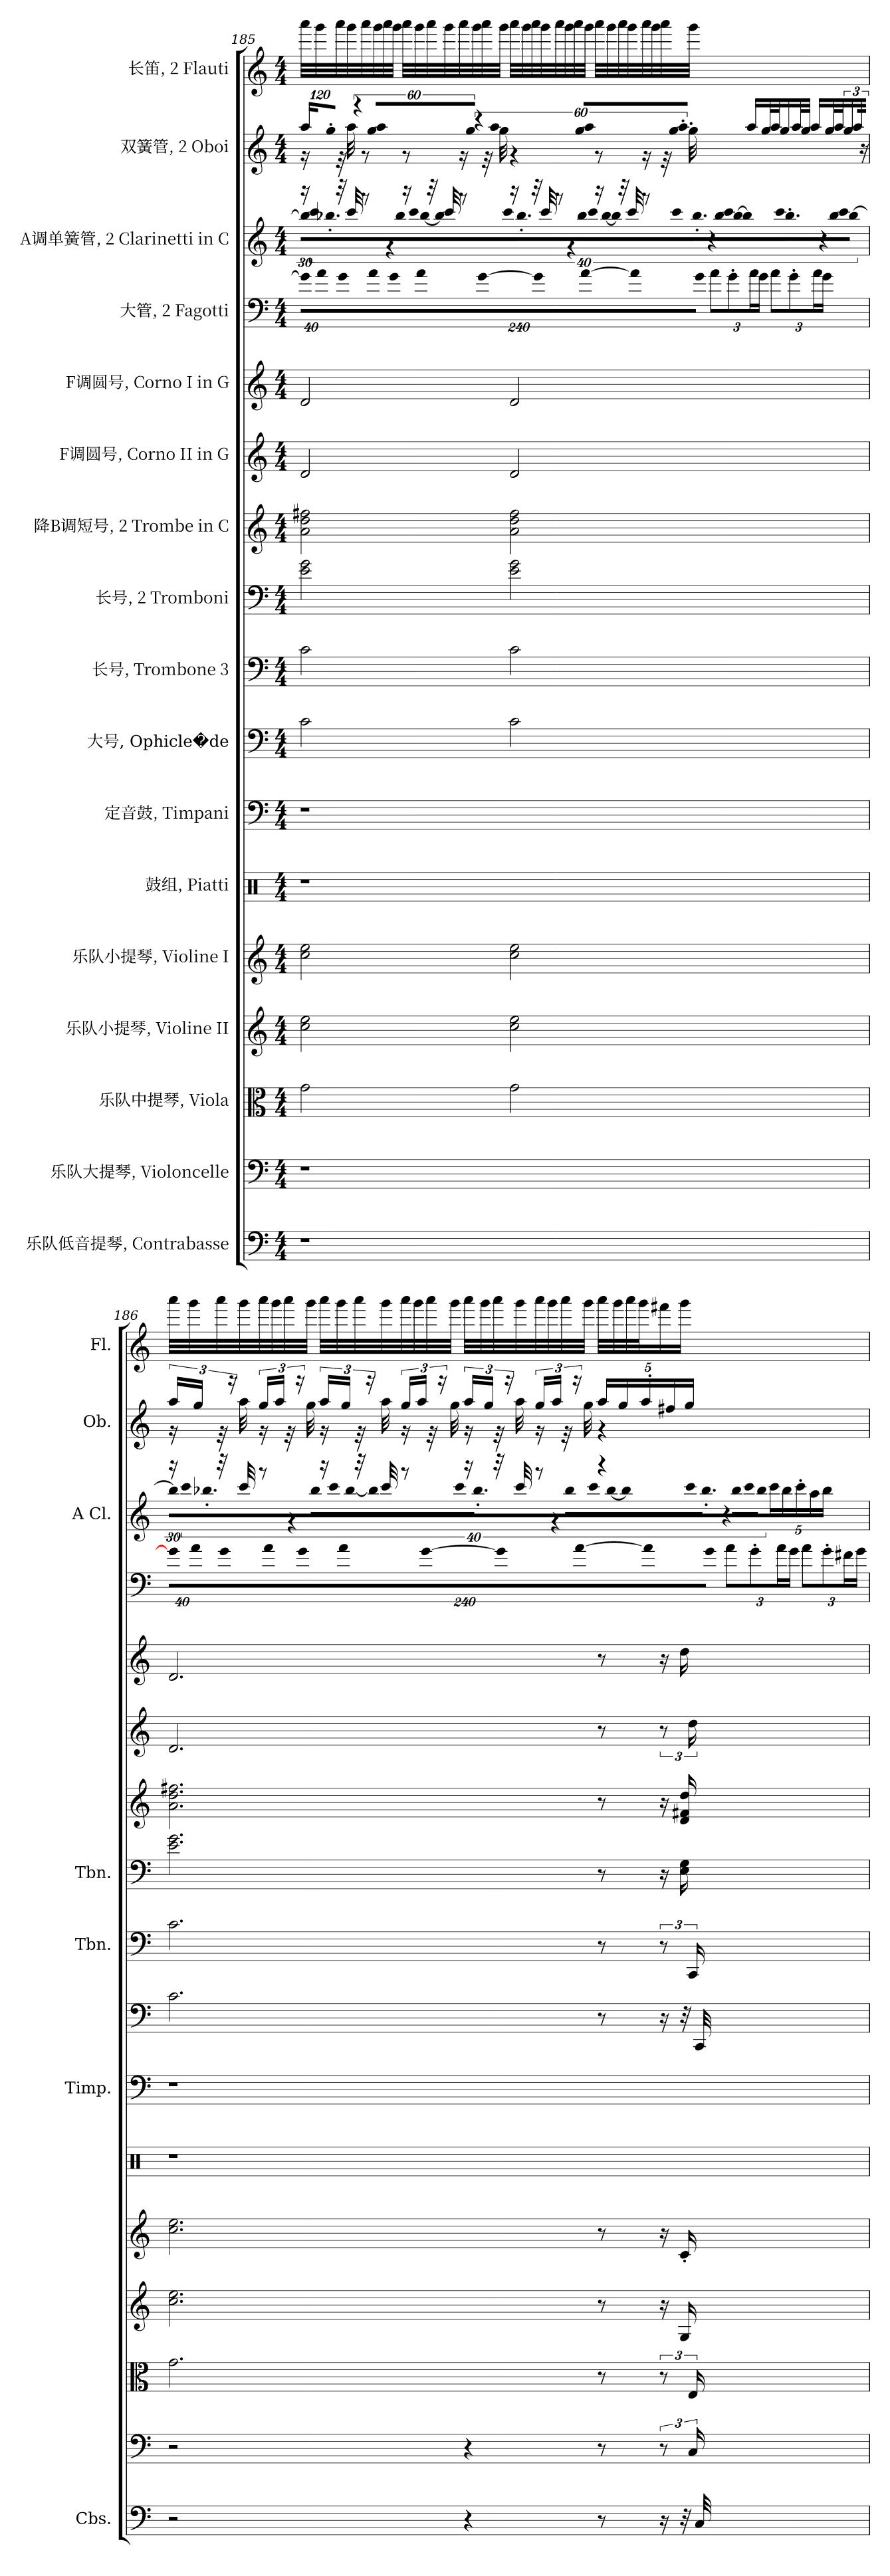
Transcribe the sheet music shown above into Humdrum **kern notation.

**kern	**kern	**kern	**kern	**kern	**kern	**kern	**kern	**kern	**kern	**kern	**kern	**kern	**kern	**kern	**kern	**kern
*part17	*part16	*part15	*part14	*part13	*part12	*part11	*part10	*part9	*part8	*part7	*part6	*part5	*part4	*part3	*part2	*part1
*staff17	*staff16	*staff15	*staff14	*staff13	*staff12	*staff11	*staff10	*staff9	*staff8	*staff7	*staff6	*staff5	*staff4	*staff3	*staff2	*staff1
*I"乐队低音提琴, Contrabasse	*I"乐队大提琴, Violoncelle	*I"乐队中提琴, Viola	*I"乐队小提琴, Violine II	*I"乐队小提琴, Violine I	*I"鼓组, Piatti	*I"定音鼓, Timpani	*I"大号, Ophicle�de	*I"长号, Trombone 3	*I"长号, 2 Tromboni	*I"降B调短号, 2 Trombe in C	*I"F调圆号, Corno II in G	*I"F调圆号, Corno I in G	*I"大管, 2 Fagotti	*I"A调单簧管, 2 Clarinetti in C	*I"双簧管, 2 Oboi	*I"长笛, 2 Flauti
*I'Cbs.	*	*	*	*	*	*I'Timp.	*	*I'Tbn.	*I'Tbn.	*	*	*	*	*I'A Cl.	*I'Ob.	*I'Fl.
!!LO:PB:g=z
*clefF4	*clefF4	*clefC3	*clefG2	*clefG2	*clefX	*clefF4	*clefF4	*clefF4	*clefF4	*clefG2	*clefG2	*clefG2	*clefF4	*clefG2	*clefG2	*clefG2
*ITrd7c12	*	*	*	*	*	*	*	*	*	*ITrd1c2	*ITrd4c7	*ITrd4c7	*	*ITrd2c3	*	*
*k[]	*k[]	*k[]	*k[]	*k[]	*k[]	*k[]	*k[]	*k[]	*k[]	*k[b-e-]	*k[b-]	*k[b-]	*k[]	*k[f#c#g#]	*k[]	*k[]
*M4/4	*M4/4	*M4/4	*M4/4	*M4/4	*M4/4	*M4/4	*M4/4	*M4/4	*M4/4	*M4/4	*M4/4	*M4/4	*M4/4	*M4/4	*M4/4	*M4/4
*MM141	*MM141	*MM141	*MM141	*MM141	*MM141	*MM141	*MM141	*MM141	*MM141	*MM141	*MM141	*MM141	*MM141	*MM141	*MM141	*MM141
*	*	*	*	*	*	*	*	*	*	*	*	*	*Xbrackettup	*	*	*
=185	=185	=185	=185	=185	=185	=185	=185	=185	=185	=185	=185	=185	=185	=185	=185	=185
*	*	*	*	*	*	*	*	*	*	*	*	*	*	*^	*	*
!	!	!	!	!	!	!	!	!	!	!	!	!	!LO:N:vis=32	!	!LO:N:vis=256%9	!LO:N:vis=16	!
*	*	*	*	*	*	*	*	*	*	*	*	*	*	*	*	*^	*
1r	1r	2g\	2cc\ 2ee\	2cc\ 2ee\	1r	1r	2c\	2c\	2e\ 2g\	2g\ 2cc\ 2een\	2G/	2G/	640%23g\LLL]	16r	960%17gg\KLLL]	1920%107aa/LL	16r	32aaa\LLL
!	!	!	!	!	!	!	!	!	!	!	!	!	!	!	!LO:N:vis=32	!	!	!
.	.	.	.	.	.	.	.	.	.	.	.	.	.	.	640%23aa\	.	.	.
.	.	.	.	.	.	.	.	.	.	.	.	.	.	.	.	.	.	32ggg\
!	!	!	!	!	!	!	!	!	!	!	!	!	!LO:N:vis=32	!	!	!	!	!
.	.	.	.	.	.	.	.	.	.	.	.	.	640%23a\J	.	.	.	.	.
!	!	!	!	!	!	!	!	!	!	!	!	!	!	!	!LO:N:vis=32.	!	!	!
.	.	.	.	.	.	.	.	.	.	.	.	.	.	.	1920%103ggn'\JJJ	.	.	.
!	!	!	!	!	!	!	!	!	!	!	!	!	!	!	!	!LO:N:vis=16	!	!
.	.	.	.	.	.	.	.	.	.	.	.	.	.	.	.	1920%107gg'/JJ	.	.
.	.	.	.	.	.	.	.	.	.	.	.	.	.	32r	.	.	32r	32aaa\
!	!	!	!	!	!	!	!	!	!	!	!	!	!LO:N:vis=16	!	!	!	!	!
.	.	.	.	.	.	.	.	.	.	.	.	.	1920%137g\	.	.	.	.	.
.	.	.	.	.	.	.	.	.	.	.	.	.	.	32aa/	.	.	32aa\	32ggg\
!	!	!	!	!	!	!	!	!	!	!	!	!	!	!	!LO:N:vis=32	!	!	!
.	.	.	.	.	.	.	.	.	.	.	.	.	.	.	640%23r	.	.	.
!	!	!	!	!	!	!	!	!	!	!	!	!	!	!	!	!LO:N:vis=32	!	!
.	.	.	.	.	.	.	.	.	.	.	.	.	.	.	.	1920%53r	.	.
.	.	.	.	.	.	.	.	.	.	.	.	.	.	8r	.	.	8r	32aaa\
!	!	!	!	!	!	!	!	!	!	!	!	!	!	!	!	!LO:N:vis=32	!	!
.	.	.	.	.	.	.	.	.	.	.	.	.	.	.	.	1920%53gg/KLL	.	.
!	!	!	!	!	!	!	!	!	!	!	!	!	!LO:N:vis=16	!	!LO:N:vis=32	!	!	!
.	.	.	.	.	.	.	.	.	.	.	.	.	1920%137a\	.	640%23gg\LLL	.	.	.
.	.	.	.	.	.	.	.	.	.	.	.	.	.	.	.	.	.	32ggg\
!	!	!	!	!	!	!	!	!	!	!	!	!	!	!	!	!LO:N:vis=16	!	!
.	.	.	.	.	.	.	.	.	.	.	.	.	.	.	.	1920%107aa/	.	.
!	!	!	!	!	!	!	!	!	!	!	!	!	!	!	!LO:N:vis=32	!	!	!
.	.	.	.	.	.	.	.	.	.	.	.	.	.	.	640%23aa\	.	.	.
.	.	.	.	.	.	.	.	.	.	.	.	.	.	.	.	.	.	32aaa\
!	!	!	!	!	!	!	!	!	!	!	!	!	!LO:N:vis=16	!	!	!	!	!
.	.	.	.	.	.	.	.	.	.	.	.	.	1920%137g\	.	.	.	.	.
!	!	!	!	!	!	!	!	!	!	!	!	!	!	!	!LO:N:vis=32	!	!	!
.	.	.	.	.	.	.	.	.	.	.	.	.	.	.	[640%23gg\	.	.	.
.	.	.	.	.	.	.	.	.	.	.	.	.	.	.	.	.	.	32ggg\JJJ
!	!	!	!	!	!	!	!	!	!	!	!	!	!	!	!	!LO:N:vis=32	!	!
.	.	.	.	.	.	.	.	.	.	.	.	.	.	.	.	1920%53gg/JJk	.	.
!	!	!	!	!	!	!	!	!	!	!	!	!	!	!	!	!LO:N:vis=32	!	!
.	.	.	.	.	.	.	.	.	.	.	.	.	.	16r	.	1920%53r	8r	32aaa\LLL
!	!	!	!	!	!	!	!	!	!	!	!	!	!	!	!LO:N:vis=256%9	!	!	!
.	.	.	.	.	.	.	.	.	.	.	.	.	.	.	960%17gg\K]	.	.	.
!	!	!	!	!	!	!	!	!	!	!	!	!	!	!	!LO:N:vis=32	!	!	!
.	.	.	.	.	.	.	.	.	.	.	.	.	.	.	640%23aa\	.	.	.
!	!	!	!	!	!	!	!	!	!	!	!	!	!	!	!	!LO:N:vis=32	!	!
.	.	.	.	.	.	.	.	.	.	.	.	.	.	.	.	1920%53aa/	.	.
.	.	.	.	.	.	.	.	.	.	.	.	.	.	.	.	.	.	32ggg\
!	!	!	!	!	!	!	!	!	!	!	!	!	!LO:N:vis=32	!	!	!	!	!
.	.	.	.	.	.	.	.	.	.	.	.	.	640%23a\L	.	.	.	.	.
!	!	!	!	!	!	!	!	!	!	!	!	!	!	!	!LO:N:vis=32.	!	!	!
.	.	.	.	.	.	.	.	.	.	.	.	.	.	.	1920%103gg'\JJJ	.	.	.
.	.	.	.	.	.	.	.	.	.	.	.	.	.	.	.	1920ryy	.	.
!	!	!	!	!	!	!	!	!	!	!	!	!	!	!	!	!LO:N:vis=32	!	!
.	.	.	.	.	.	.	.	.	.	.	.	.	.	.	.	1920%53gg/KLL	.	.
.	.	.	.	.	.	.	.	.	.	.	.	.	.	32r	.	.	.	32aaa\
!	!	!	!	!	!	!	!	!	!	!	!	!	!LO:N:vis=32	!	!	!	!	!
.	.	.	.	.	.	.	.	.	.	.	.	.	[640%23g\	.	.	.	.	.
!	!	!	!	!	!	!	!	!	!	!	!	!	!	!	!	!LO:N:vis=16	!	!
.	.	.	.	.	.	.	.	.	.	.	.	.	.	.	.	1920%107aa/	.	.
.	.	.	.	.	.	.	.	.	.	.	.	.	.	32aa/	.	.	.	32ggg\
!	!	!	!	!	!	!	!	!	!	!	!	!	!LO:N:vis=32	!	!	!	!	!
.	.	.	.	.	.	.	.	.	.	.	.	.	640%23g\]	.	.	.	.	.
!	!	!	!	!	!	!	!	!	!	!	!	!	!	!	!LO:N:vis=32	!	!	!
.	.	.	.	.	.	.	.	.	.	.	.	.	.	.	640%23r	.	.	.
.	.	.	.	.	.	.	.	.	.	.	.	.	.	8r	.	.	16r	32aaa\
!	!	!	!	!	!	!	!	!	!	!	!	!	!	!	!	!LO:N:vis=32	!	!
.	.	.	.	.	.	.	.	.	.	.	.	.	.	.	.	1920%53gg/K	.	.
!	!	!	!	!	!	!	!	!	!	!	!	!	!LO:N:vis=32	!	!	!	!	!
.	.	.	.	.	.	.	.	.	.	.	.	.	[640%23a\	.	.	.	.	.
!	!	!	!	!	!	!	!	!	!	!	!	!	!	!	!LO:N:vis=32	!	!	!
.	.	.	.	.	.	.	.	.	.	.	.	.	.	.	640%23gg\LLL	.	.	.
.	.	.	.	.	.	.	.	.	.	.	.	.	.	.	.	.	.	32ggg\
.	.	.	.	.	.	.	.	.	.	.	.	.	.	.	.	18.aa'/JJ	.	.
!	!	!	!	!	!	!	!	!	!	!	!	!	!LO:N:vis=32	!	!	!	!	!
.	.	.	.	.	.	.	.	.	.	.	.	.	640%23a\]	.	.	.	.	.
!	!	!	!	!	!	!	!	!	!	!	!	!	!	!	!LO:N:vis=32	!	!	!
.	.	.	.	.	.	.	.	.	.	.	.	.	.	.	640%23aa\	.	.	.
.	.	.	.	.	.	.	.	.	.	.	.	.	.	.	.	.	32r	32aaa\
!	!	!	!	!	!	!	!	!	!	!	!	!	!LO:N:vis=32	!	!	!	!	!
.	.	.	.	.	.	.	.	.	.	.	.	.	640%23g\JJJ	.	.	.	.	.
!	!	!	!	!	!	!	!	!	!	!	!	!	!	!	!LO:N:vis=32	!	!	!
.	.	.	.	.	.	.	.	.	.	.	.	.	.	.	[640%23gg\	.	.	.
.	.	.	.	.	.	.	.	.	.	.	.	.	.	.	.	.	32gg\	32ggg\JJJ
.	.	2g\	2cc\ 2ee\	2cc\ 2ee\	.	.	2c\	2c\	2e\ 2g\	2g\ 2cc\ 2ee\	2G/	2G/	.	16r	.	16aa/LL	4r	32aaa\LLL
.	.	.	.	.	.	.	.	.	.	.	.	.	12a\L	.	.	.	.	.
!	!	!	!	!	!	!	!	!	!	!	!	!	!	!	!LO:N:vis=256%9	!	!	!
.	.	.	.	.	.	.	.	.	.	.	.	.	.	.	960%17gg\K]	.	.	.
!	!	!	!	!	!	!	!	!	!	!	!	!	!	!	!LO:N:vis=32	!	!	!
.	.	.	.	.	.	.	.	.	.	.	.	.	.	.	640%23aa\	.	.	.
.	.	.	.	.	.	.	.	.	.	.	.	.	.	.	.	.	.	32ggg\
!	!	!	!	!	!	!	!	!	!	!	!	!	!	!	!LO:N:vis=32.	!	!	!
.	.	.	.	.	.	.	.	.	.	.	.	.	.	.	1920%103gg'\JJJ	.	.	.
.	.	.	.	.	.	.	.	.	.	.	.	.	.	32r	.	32gg/L	.	32aaa\
.	.	.	.	.	.	.	.	.	.	.	.	.	12g'\	.	.	.	.	.
.	.	.	.	.	.	.	.	.	.	.	.	.	.	32aa/	.	32aa/J	.	32ggg\
!	!	!	!	!	!	!	!	!	!	!	!	!	!	!	!LO:N:vis=32	!	!	!
.	.	.	.	.	.	.	.	.	.	.	.	.	.	.	640%23r	.	.	.
.	.	.	.	.	.	.	.	.	.	.	.	.	.	8r	.	16gg/	.	32aaa\
!	!	!	!	!	!	!	!	!	!	!	!	!	!	!	!LO:N:vis=32	!	!	!
.	.	.	.	.	.	.	.	.	.	.	.	.	.	.	640%23gg\LLL	.	.	.
.	.	.	.	.	.	.	.	.	.	.	.	.	.	.	.	.	.	32ggg\
.	.	.	.	.	.	.	.	.	.	.	.	.	24a\L	.	.	.	.	.
!	!	!	!	!	!	!	!	!	!	!	!	!	!	!	!LO:N:vis=32	!	!	!
.	.	.	.	.	.	.	.	.	.	.	.	.	.	.	640%23aa\	.	.	.
.	.	.	.	.	.	.	.	.	.	.	.	.	.	.	.	32aa/L	.	32aaa\
.	.	.	.	.	.	.	.	.	.	.	.	.	24g\JJ	.	.	.	.	.
!	!	!	!	!	!	!	!	!	!	!	!	!	!	!	!LO:N:vis=32	!	!	!
.	.	.	.	.	.	.	.	.	.	.	.	.	.	.	[640%23gg\	.	.	.
.	.	.	.	.	.	.	.	.	.	.	.	.	.	.	.	32gg/JJJ	.	32ggg\JJJ
.	.	.	.	.	.	.	.	.	.	.	.	.	.	16r	.	16aa/LL	8r	32aaa\LLL
.	.	.	.	.	.	.	.	.	.	.	.	.	12a\L	.	.	.	.	.
!	!	!	!	!	!	!	!	!	!	!	!	!	!	!	!LO:N:vis=256%9	!	!	!
.	.	.	.	.	.	.	.	.	.	.	.	.	.	.	960%17gg\K]	.	.	.
!	!	!	!	!	!	!	!	!	!	!	!	!	!	!	!LO:N:vis=32	!	!	!
.	.	.	.	.	.	.	.	.	.	.	.	.	.	.	640%23aa\	.	.	.
.	.	.	.	.	.	.	.	.	.	.	.	.	.	.	.	.	.	32ggg\
!	!	!	!	!	!	!	!	!	!	!	!	!	!	!	!LO:N:vis=32.	!	!	!
.	.	.	.	.	.	.	.	.	.	.	.	.	.	.	1920%103gg'\JJJ	.	.	.
.	.	.	.	.	.	.	.	.	.	.	.	.	.	32r	.	32gg/L	.	32aaa\
.	.	.	.	.	.	.	.	.	.	.	.	.	12g'\	.	.	.	.	.
.	.	.	.	.	.	.	.	.	.	.	.	.	.	32aa/	.	32aa/J	.	32ggg\
!	!	!	!	!	!	!	!	!	!	!	!	!	!	!	!LO:N:vis=32	!	!	!
.	.	.	.	.	.	.	.	.	.	.	.	.	.	.	640%23r	.	.	.
.	.	.	.	.	.	.	.	.	.	.	.	.	.	8r	.	24gg/	16r	32aaa\
!	!	!	!	!	!	!	!	!	!	!	!	!	!	!	!LO:N:vis=32	!	!	!
.	.	.	.	.	.	.	.	.	.	.	.	.	.	.	640%23gg\LLL	.	.	.
.	.	.	.	.	.	.	.	.	.	.	.	.	.	.	.	.	.	32ggg\
.	.	.	.	.	.	.	.	.	.	.	.	.	.	.	.	24aa/JJ	.	.
.	.	.	.	.	.	.	.	.	.	.	.	.	24a\L	.	.	.	.	.
!	!	!	!	!	!	!	!	!	!	!	!	!	!	!	!LO:N:vis=32	!	!	!
.	.	.	.	.	.	.	.	.	.	.	.	.	.	.	640%23aa\	.	.	.
.	.	.	.	.	.	.	.	.	.	.	.	.	.	.	.	.	32r	32aaa\
.	.	.	.	.	.	.	.	.	.	.	.	.	.	.	.	24r	.	.
.	.	.	.	.	.	.	.	.	.	.	.	.	[24g\JJ	.	.	.	.	.
!	!	!	!	!	!	!	!	!	!	!	!	!	!	!	!LO:N:vis=32	!	!	!
.	.	.	.	.	.	.	.	.	.	.	.	.	.	.	[640%23gg\JJJ	.	.	.
.	.	.	.	.	.	.	.	.	.	.	.	.	.	.	.	.	32gg\	32ggg\JJJ
240ryy	240ryy	240ryy	240ryy	240ryy	240ryy	240ryy	240ryy	240ryy	240ryy	240ryy	240ryy	240ryy	.	240ryy	.	240ryy	240ryy	240ryy
.	.	.	.	.	.	.	.	.	.	.	.	.	384ryy	.	.	.	.	.
!!LO:PB:g=z
=186	=186	=186	=186	=186	=186	=186	=186	=186	=186	=186	=186	=186	=186	=186	=186	=186	=186	=186
*	*	*	*	*	*	*	*	*	*	*	*	*	*	*	*	*	*	*MM136
!	!	!	!	!	!	!	!	!	!	!	!	!	!LO:N:vis=32	!	!LO:N:vis=256%9	!	!	!
2r	2r	2.g\	2.cc\ 2.ee\	2.cc\ 2.ee\	1r	1r	2.c\	2.c\	2.e\ 2.g\	2.g\ 2.cc\ 2.een\	2.G/	2.G/	640%23g\LLL]	16r	960%17gg\KLLL]	24aa/LL	16r	32aaa\LLL
!	!	!	!	!	!	!	!	!	!	!	!	!	!	!	!LO:N:vis=32	!	!	!
.	.	.	.	.	.	.	.	.	.	.	.	.	.	.	640%23aa\	.	.	.
.	.	.	.	.	.	.	.	.	.	.	.	.	.	.	.	.	.	32ggg\
!	!	!	!	!	!	!	!	!	!	!	!	!	!LO:N:vis=32	!	!	!	!	!
.	.	.	.	.	.	.	.	.	.	.	.	.	640%23a\J	.	.	.	.	.
.	.	.	.	.	.	.	.	.	.	.	.	.	.	.	.	24gg/JJ	.	.
!	!	!	!	!	!	!	!	!	!	!	!	!	!	!	!LO:N:vis=32.	!	!	!
.	.	.	.	.	.	.	.	.	.	.	.	.	.	.	1920%103ggn'\JJJ	.	.	.
.	.	.	.	.	.	.	.	.	.	.	.	.	.	32r	.	.	32r	32aaa\
!	!	!	!	!	!	!	!	!	!	!	!	!	!LO:N:vis=16	!	!	!	!	!
.	.	.	.	.	.	.	.	.	.	.	.	.	1920%137g\	.	.	.	.	.
.	.	.	.	.	.	.	.	.	.	.	.	.	.	.	.	24r	.	.
.	.	.	.	.	.	.	.	.	.	.	.	.	.	32aa/	.	.	32aa\	32ggg\
!	!	!	!	!	!	!	!	!	!	!	!	!	!	!	!LO:N:vis=32	!	!	!
.	.	.	.	.	.	.	.	.	.	.	.	.	.	.	640%23r	.	.	.
.	.	.	.	.	.	.	.	.	.	.	.	.	.	8r	.	24gg/LL	16r	32aaa\
!	!	!	!	!	!	!	!	!	!	!	!	!	!LO:N:vis=16	!	!LO:N:vis=32	!	!	!
.	.	.	.	.	.	.	.	.	.	.	.	.	1920%137a\	.	640%23gg\LLL	.	.	.
.	.	.	.	.	.	.	.	.	.	.	.	.	.	.	.	.	.	32ggg\
.	.	.	.	.	.	.	.	.	.	.	.	.	.	.	.	24aa/JJ	.	.
!	!	!	!	!	!	!	!	!	!	!	!	!	!	!	!LO:N:vis=32	!	!	!
.	.	.	.	.	.	.	.	.	.	.	.	.	.	.	640%23aa\	.	.	.
.	.	.	.	.	.	.	.	.	.	.	.	.	.	.	.	.	32r	32aaa\
.	.	.	.	.	.	.	.	.	.	.	.	.	.	.	.	24r	.	.
!	!	!	!	!	!	!	!	!	!	!	!	!	!LO:N:vis=16	!	!	!	!	!
.	.	.	.	.	.	.	.	.	.	.	.	.	1920%137g\	.	.	.	.	.
!	!	!	!	!	!	!	!	!	!	!	!	!	!	!	!LO:N:vis=32	!	!	!
.	.	.	.	.	.	.	.	.	.	.	.	.	.	.	[640%23gg\	.	.	.
.	.	.	.	.	.	.	.	.	.	.	.	.	.	.	.	.	32gg\	32ggg\JJJ
.	.	.	.	.	.	.	.	.	.	.	.	.	.	16r	.	24aa/LL	16r	32aaa\LLL
!	!	!	!	!	!	!	!	!	!	!	!	!	!	!	!LO:N:vis=256%9	!	!	!
.	.	.	.	.	.	.	.	.	.	.	.	.	.	.	960%17gg\K]	.	.	.
!	!	!	!	!	!	!	!	!	!	!	!	!	!	!	!LO:N:vis=32	!	!	!
.	.	.	.	.	.	.	.	.	.	.	.	.	.	.	640%23aa\	.	.	.
.	.	.	.	.	.	.	.	.	.	.	.	.	.	.	.	.	.	32ggg\
!	!	!	!	!	!	!	!	!	!	!	!	!	!LO:N:vis=32	!	!	!	!	!
.	.	.	.	.	.	.	.	.	.	.	.	.	640%23a\L	.	.	.	.	.
.	.	.	.	.	.	.	.	.	.	.	.	.	.	.	.	24gg/JJ	.	.
!	!	!	!	!	!	!	!	!	!	!	!	!	!	!	!LO:N:vis=32.	!	!	!
.	.	.	.	.	.	.	.	.	.	.	.	.	.	.	1920%103gg'\JJJ	.	.	.
.	.	.	.	.	.	.	.	.	.	.	.	.	.	32r	.	.	32r	32aaa\
!	!	!	!	!	!	!	!	!	!	!	!	!	!LO:N:vis=32	!	!	!	!	!
.	.	.	.	.	.	.	.	.	.	.	.	.	[640%23g\	.	.	.	.	.
.	.	.	.	.	.	.	.	.	.	.	.	.	.	.	.	24r	.	.
.	.	.	.	.	.	.	.	.	.	.	.	.	.	32aa/	.	.	32aa\	32ggg\
!	!	!	!	!	!	!	!	!	!	!	!	!	!LO:N:vis=32	!	!	!	!	!
.	.	.	.	.	.	.	.	.	.	.	.	.	640%23g\]	.	.	.	.	.
!	!	!	!	!	!	!	!	!	!	!	!	!	!	!	!LO:N:vis=32	!	!	!
.	.	.	.	.	.	.	.	.	.	.	.	.	.	.	640%23r	.	.	.
.	.	.	.	.	.	.	.	.	.	.	.	.	.	8r	.	24gg/LL	16r	32aaa\
!	!	!	!	!	!	!	!	!	!	!	!	!	!LO:N:vis=32	!	!	!	!	!
.	.	.	.	.	.	.	.	.	.	.	.	.	[640%23a\	.	.	.	.	.
!	!	!	!	!	!	!	!	!	!	!	!	!	!	!	!LO:N:vis=32	!	!	!
.	.	.	.	.	.	.	.	.	.	.	.	.	.	.	640%23gg\LLL	.	.	.
.	.	.	.	.	.	.	.	.	.	.	.	.	.	.	.	.	.	32ggg\
.	.	.	.	.	.	.	.	.	.	.	.	.	.	.	.	24aa/JJ	.	.
!	!	!	!	!	!	!	!	!	!	!	!	!	!LO:N:vis=32	!	!	!	!	!
.	.	.	.	.	.	.	.	.	.	.	.	.	640%23a\]	.	.	.	.	.
!	!	!	!	!	!	!	!	!	!	!	!	!	!	!	!LO:N:vis=32	!	!	!
.	.	.	.	.	.	.	.	.	.	.	.	.	.	.	640%23aa\	.	.	.
.	.	.	.	.	.	.	.	.	.	.	.	.	.	.	.	.	32r	32aaa\
.	.	.	.	.	.	.	.	.	.	.	.	.	.	.	.	24r	.	.
!	!	!	!	!	!	!	!	!	!	!	!	!	!LO:N:vis=32	!	!	!	!	!
.	.	.	.	.	.	.	.	.	.	.	.	.	640%23g\JJJ	.	.	.	.	.
!	!	!	!	!	!	!	!	!	!	!	!	!	!	!	!LO:N:vis=32	!	!	!
.	.	.	.	.	.	.	.	.	.	.	.	.	.	.	[640%23gg\	.	.	.
.	.	.	.	.	.	.	.	.	.	.	.	.	.	.	.	.	32gg\	32ggg\JJJ
*	*	*	*	*	*	*	*	*	*	*	*	*	*	*	*	*	*	*MM131
4r	4r	.	.	.	.	.	.	.	.	.	.	.	.	16r	.	24aa/LL	16r	32aaa\LLL
.	.	.	.	.	.	.	.	.	.	.	.	.	12a\L	.	.	.	.	.
!	!	!	!	!	!	!	!	!	!	!	!	!	!	!	!LO:N:vis=256%9	!	!	!
.	.	.	.	.	.	.	.	.	.	.	.	.	.	.	960%17gg\K]	.	.	.
!	!	!	!	!	!	!	!	!	!	!	!	!	!	!	!LO:N:vis=32	!	!	!
.	.	.	.	.	.	.	.	.	.	.	.	.	.	.	640%23aa\	.	.	.
.	.	.	.	.	.	.	.	.	.	.	.	.	.	.	.	.	.	32ggg\
.	.	.	.	.	.	.	.	.	.	.	.	.	.	.	.	24gg/JJ	.	.
!	!	!	!	!	!	!	!	!	!	!	!	!	!	!	!LO:N:vis=32.	!	!	!
.	.	.	.	.	.	.	.	.	.	.	.	.	.	.	1920%103gg'\JJJ	.	.	.
.	.	.	.	.	.	.	.	.	.	.	.	.	.	32r	.	.	32r	32aaa\
.	.	.	.	.	.	.	.	.	.	.	.	.	.	.	.	24r	.	.
.	.	.	.	.	.	.	.	.	.	.	.	.	12g'\	.	.	.	.	.
.	.	.	.	.	.	.	.	.	.	.	.	.	.	32aa/	.	.	32aa\	32ggg\
!	!	!	!	!	!	!	!	!	!	!	!	!	!	!	!LO:N:vis=32	!	!	!
.	.	.	.	.	.	.	.	.	.	.	.	.	.	.	640%23r	.	.	.
.	.	.	.	.	.	.	.	.	.	.	.	.	.	8r	.	24gg/LL	16r	32aaa\
!	!	!	!	!	!	!	!	!	!	!	!	!	!	!	!LO:N:vis=32	!	!	!
.	.	.	.	.	.	.	.	.	.	.	.	.	.	.	640%23gg\LLL	.	.	.
.	.	.	.	.	.	.	.	.	.	.	.	.	.	.	.	.	.	32ggg\
.	.	.	.	.	.	.	.	.	.	.	.	.	.	.	.	24aa/JJ	.	.
.	.	.	.	.	.	.	.	.	.	.	.	.	24a\L	.	.	.	.	.
!	!	!	!	!	!	!	!	!	!	!	!	!	!	!	!LO:N:vis=32	!	!	!
.	.	.	.	.	.	.	.	.	.	.	.	.	.	.	640%23aa\	.	.	.
.	.	.	.	.	.	.	.	.	.	.	.	.	.	.	.	.	32r	32aaa\
.	.	.	.	.	.	.	.	.	.	.	.	.	.	.	.	24r	.	.
.	.	.	.	.	.	.	.	.	.	.	.	.	24g\JJ	.	.	.	.	.
!	!	!	!	!	!	!	!	!	!	!	!	!	!	!	!LO:N:vis=32	!	!	!
.	.	.	.	.	.	.	.	.	.	.	.	.	.	.	640%23gg\JJJ	.	.	.
.	.	.	.	.	.	.	.	.	.	.	.	.	.	.	.	.	32gg\	32ggg\JJJ
*	*	*	*	*	*	*	*	*	*	*	*	*	*	*	*	*Xbrackettup	*	*
8r	8r	8r	8r	8r	.	.	8r	8r	8r	8r	8r	8r	.	4r	.	20aa/LL	4r	32aaa\LLL
.	.	.	.	.	.	.	.	.	.	.	.	.	12a\L	.	.	.	.	.
*	*	*	*	*	*	*	*	*	*	*	*	*	*	*	*Xbrackettup	*	*	*
.	.	.	.	.	.	.	.	.	.	.	.	.	.	.	20aa\LL	.	.	.
.	.	.	.	.	.	.	.	.	.	.	.	.	.	.	.	.	.	32ggg\
.	.	.	.	.	.	.	.	.	.	.	.	.	.	.	.	20gg/	.	.
.	.	.	.	.	.	.	.	.	.	.	.	.	.	.	20gg\	.	.	.
.	.	.	.	.	.	.	.	.	.	.	.	.	.	.	.	.	.	32aaa\
.	.	.	.	.	.	.	.	.	.	.	.	.	12g'\	.	.	.	.	.
.	.	.	.	.	.	.	.	.	.	.	.	.	.	.	.	.	.	32ggg\J
.	.	.	.	.	.	.	.	.	.	.	.	.	.	.	.	20aa'/	.	.
.	.	.	.	.	.	.	.	.	.	.	.	.	.	.	20aa'\	.	.	.
*	*	*	*	*	*	*	*	*	*	*	*	*	*	*	*	*	*	*MM106
16r	12r	12r	16r	16r	.	.	16r	12r	16r	16r	12r	16r	.	.	.	.	.	16fff#X\
.	.	.	.	.	.	.	.	.	.	.	.	.	.	.	.	20ff#X/	.	.
.	.	.	.	.	.	.	.	.	.	.	.	.	.	.	20ff#\	.	.	.
.	.	.	.	.	.	.	.	.	.	.	.	.	24f#X\L	.	.	.	.	.
*	*	*	*	*	*	*	*	*	*	*	*	*	*	*	*	*	*	*MM66
32r	.	.	16G/	16c'/	.	.	32r	.	16E\ 16G\	16c/ 16en/ 16cc/	.	16g\	.	.	.	.	.	16ggg\JJ
.	.	.	.	.	.	.	.	.	.	.	.	.	.	.	.	20gg/JJ	.	.
.	.	.	.	.	.	.	.	.	.	.	.	.	.	.	20gg\JJ	.	.	.
.	24C/	24E/	.	.	.	.	.	24CC/	.	.	24g\	.	.	.	.	.	.	.
.	.	.	.	.	.	.	.	.	.	.	.	.	[24g\JJ	.	.	.	.	.
32CC/	.	.	.	.	.	.	32CC/	.	.	.	.	.	.	.	.	.	.	.
320ryy	320ryy	320ryy	320ryy	320ryy	320ryy	320ryy	320ryy	320ryy	320ryy	320ryy	320ryy	320ryy	.	320ryy	.	320ryy	320ryy	320ryy
.	.	.	.	.	.	.	.	.	.	.	.	.	640ryy	.	.	.	.	.
*	*	*	*	*	*	*	*	*	*	*	*	*	*	*v	*v	*	*	*
*	*	*	*	*	*	*	*	*	*	*	*	*	*	*	*v	*v	*
=	=	=	=	=	=	=	=	=	=	=	=	=	=	=	=	=
*-	*-	*-	*-	*-	*-	*-	*-	*-	*-	*-	*-	*-	*-	*-	*-	*-
